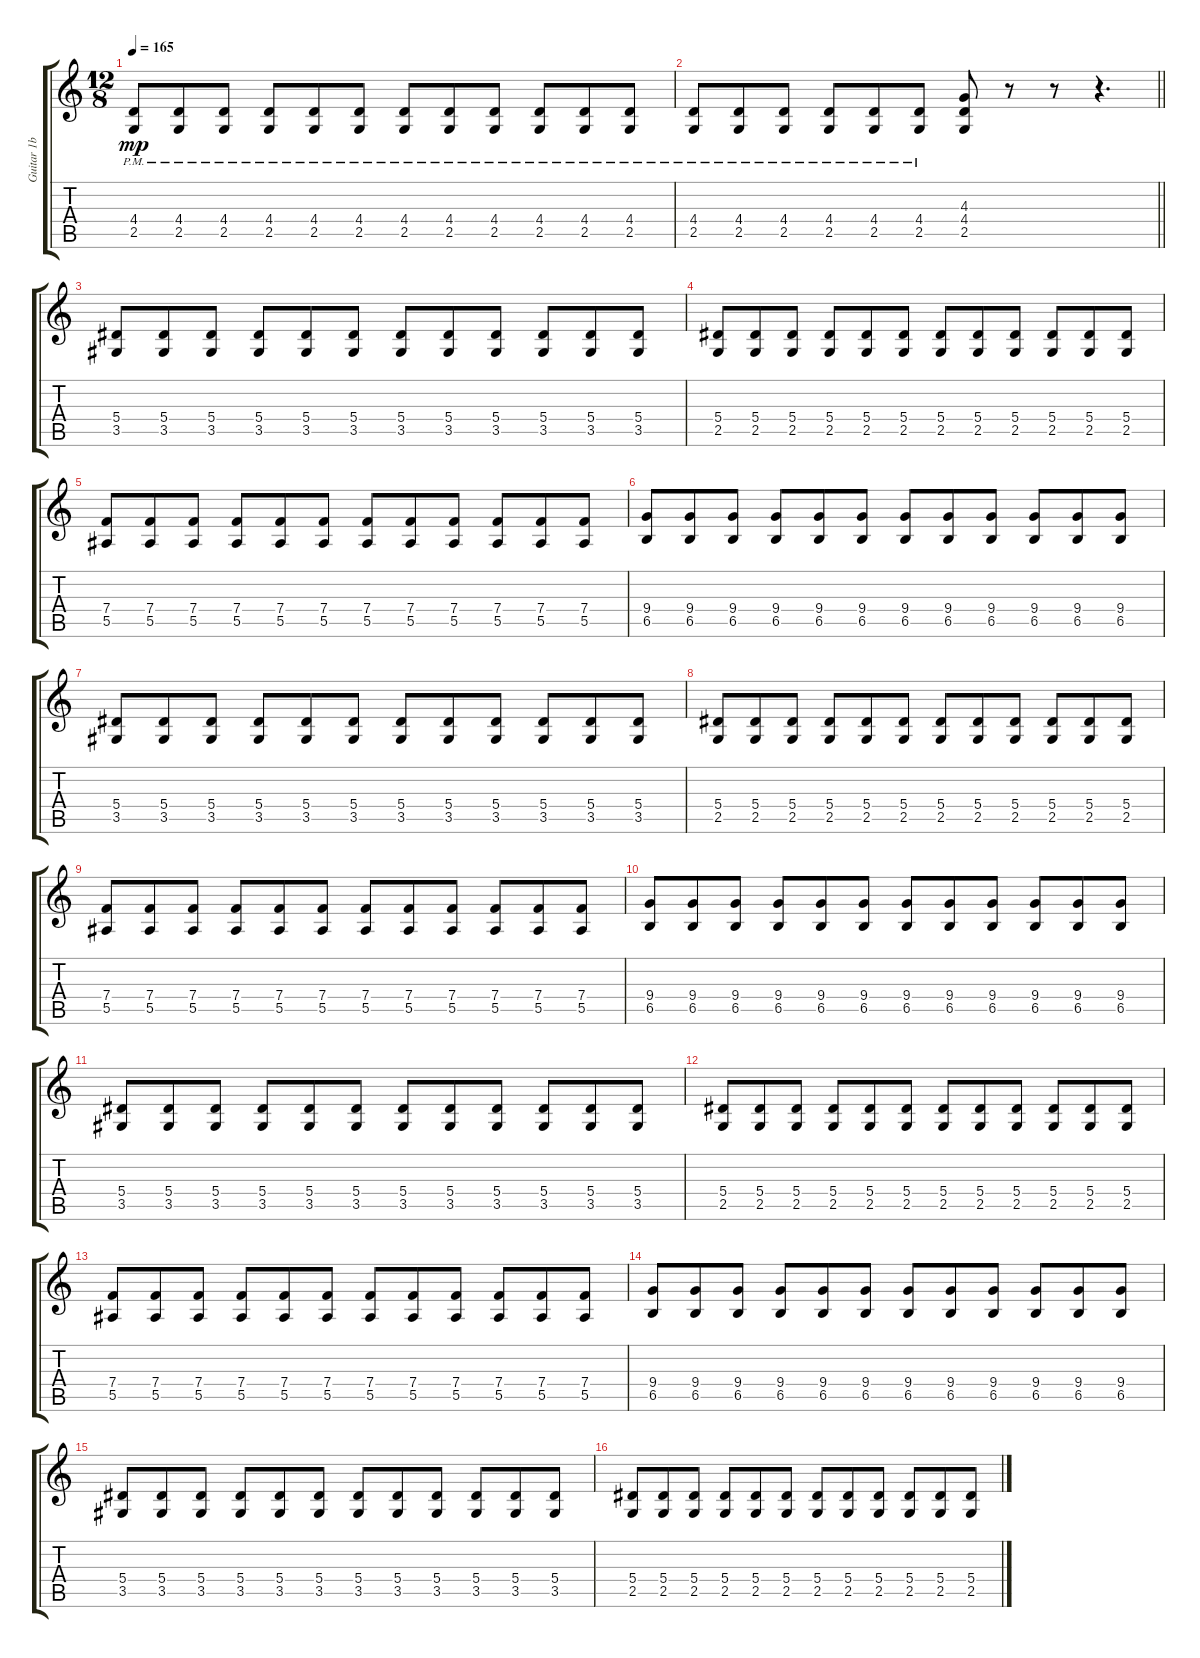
\track ("Guitar 1b" "Guitar 1b") {instrument distortionguitar}
\staff {score tabs}
\tuning (C4 G3 Eb3 Bb2 F2 C2) {hide}
\ts (12 8)
\tempo 165
\clef g2
\ks c
(4.4{pm} 2.5{pm}).8{dy mp} (4.4{pm} 2.5{pm}).8 (4.4{pm} 2.5{pm}).8 (4.4{pm} 2.5{pm}).8 (4.4{pm} 2.5{pm}).8 (4.4{pm} 2.5{pm}).8 (4.4{pm} 2.5{pm}).8 (4.4{pm} 2.5{pm}).8 (4.4{pm} 2.5{pm}).8 (4.4{pm} 2.5{pm}).8 (4.4{pm} 2.5{pm}).8 (4.4{pm} 2.5{pm}).8 |
\barLineRight lightlight
(4.4{pm} 2.5{pm}).8 (4.4{pm} 2.5{pm}).8 (4.4{pm} 2.5{pm}).8 (4.4{pm} 2.5{pm}).8 (4.4{pm} 2.5{pm}).8 (4.4{pm} 2.5{pm}).8 (4.3 4.4 2.5).8 r.8 r.8 r.4{d} |
\section ("" "")
(5.4 3.5).8 (5.4 3.5).8 (5.4 3.5).8 (5.4 3.5).8 (5.4 3.5).8 (5.4 3.5).8 (5.4 3.5).8 (5.4 3.5).8 (5.4 3.5).8 (5.4 3.5).8 (5.4 3.5).8 (5.4 3.5).8 |
(5.4 2.5).8 (5.4 2.5).8 (5.4 2.5).8 (5.4 2.5).8 (5.4 2.5).8 (5.4 2.5).8 (5.4 2.5).8 (5.4 2.5).8 (5.4 2.5).8 (5.4 2.5).8 (5.4 2.5).8 (5.4 2.5).8 |
(7.4 5.5).8 (7.4 5.5).8 (7.4 5.5).8 (7.4 5.5).8 (7.4 5.5).8 (7.4 5.5).8 (7.4 5.5).8 (7.4 5.5).8 (7.4 5.5).8 (7.4 5.5).8 (7.4 5.5).8 (7.4 5.5).8 |
(9.4 6.5).8 (9.4 6.5).8 (9.4 6.5).8 (9.4 6.5).8 (9.4 6.5).8 (9.4 6.5).8 (9.4 6.5).8 (9.4 6.5).8 (9.4 6.5).8 (9.4 6.5).8 (9.4 6.5).8 (9.4 6.5).8 |
(5.4 3.5).8 (5.4 3.5).8 (5.4 3.5).8 (5.4 3.5).8 (5.4 3.5).8 (5.4 3.5).8 (5.4 3.5).8 (5.4 3.5).8 (5.4 3.5).8 (5.4 3.5).8 (5.4 3.5).8 (5.4 3.5).8 |
(5.4 2.5).8 (5.4 2.5).8 (5.4 2.5).8 (5.4 2.5).8 (5.4 2.5).8 (5.4 2.5).8 (5.4 2.5).8 (5.4 2.5).8 (5.4 2.5).8 (5.4 2.5).8 (5.4 2.5).8 (5.4 2.5).8 |
(7.4 5.5).8 (7.4 5.5).8 (7.4 5.5).8 (7.4 5.5).8 (7.4 5.5).8 (7.4 5.5).8 (7.4 5.5).8 (7.4 5.5).8 (7.4 5.5).8 (7.4 5.5).8 (7.4 5.5).8 (7.4 5.5).8 |
(9.4 6.5).8 (9.4 6.5).8 (9.4 6.5).8 (9.4 6.5).8 (9.4 6.5).8 (9.4 6.5).8 (9.4 6.5).8 (9.4 6.5).8 (9.4 6.5).8 (9.4 6.5).8 (9.4 6.5).8 (9.4 6.5).8 |
(5.4 3.5).8 (5.4 3.5).8 (5.4 3.5).8 (5.4 3.5).8 (5.4 3.5).8 (5.4 3.5).8 (5.4 3.5).8 (5.4 3.5).8 (5.4 3.5).8 (5.4 3.5).8 (5.4 3.5).8 (5.4 3.5).8 |
(5.4 2.5).8 (5.4 2.5).8 (5.4 2.5).8 (5.4 2.5).8 (5.4 2.5).8 (5.4 2.5).8 (5.4 2.5).8 (5.4 2.5).8 (5.4 2.5).8 (5.4 2.5).8 (5.4 2.5).8 (5.4 2.5).8 |
(7.4 5.5).8 (7.4 5.5).8 (7.4 5.5).8 (7.4 5.5).8 (7.4 5.5).8 (7.4 5.5).8 (7.4 5.5).8 (7.4 5.5).8 (7.4 5.5).8 (7.4 5.5).8 (7.4 5.5).8 (7.4 5.5).8 |
(9.4 6.5).8 (9.4 6.5).8 (9.4 6.5).8 (9.4 6.5).8 (9.4 6.5).8 (9.4 6.5).8 (9.4 6.5).8 (9.4 6.5).8 (9.4 6.5).8 (9.4 6.5).8 (9.4 6.5).8 (9.4 6.5).8 |
(5.4 3.5).8 (5.4 3.5).8 (5.4 3.5).8 (5.4 3.5).8 (5.4 3.5).8 (5.4 3.5).8 (5.4 3.5).8 (5.4 3.5).8 (5.4 3.5).8 (5.4 3.5).8 (5.4 3.5).8 (5.4 3.5).8 |
(5.4 2.5).8 (5.4 2.5).8 (5.4 2.5).8 (5.4 2.5).8 (5.4 2.5).8 (5.4 2.5).8 (5.4 2.5).8 (5.4 2.5).8 (5.4 2.5).8 (5.4 2.5).8 (5.4 2.5).8 (5.4 2.5).8
